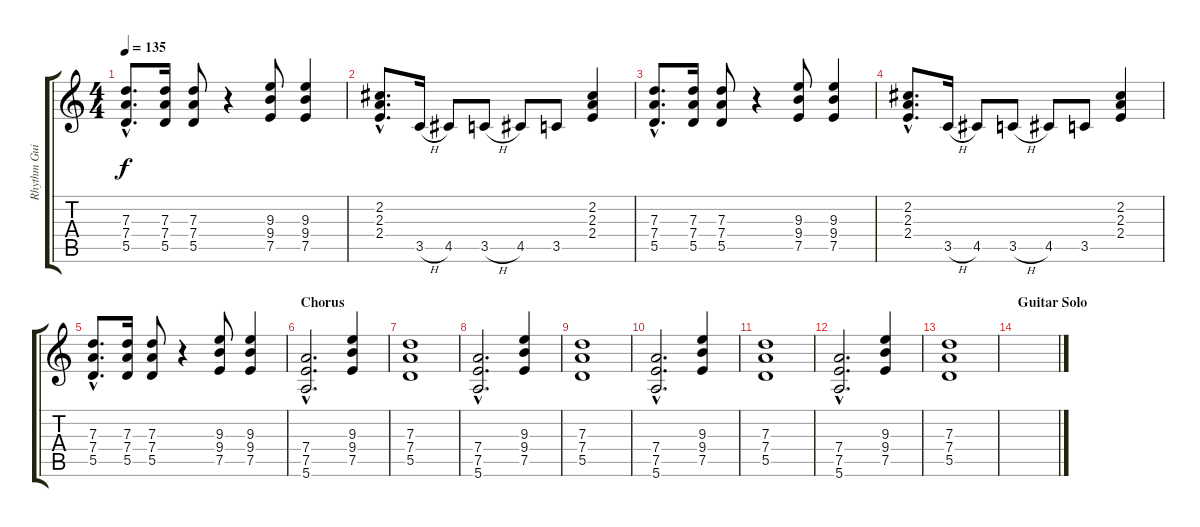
\track ("Rhythm Guitar 1" "Rhythm Gui") {instrument distortionguitar}
\staff {score tabs}
\tuning (E4 B3 G3 D3 A2 E2) {hide}
\ts (4 4)
\tempo 135
\clef g2
\ks c
(7.3{hac} 7.4{hac} 5.5{hac}).8{d dy f} (7.3 7.4 5.5).16 (7.3 7.4 5.5).8 r.4 (9.3 9.4 7.5).8 (9.3 9.4 7.5).4 |
(2.2{hac} 2.3{hac} 2.4{hac}).8{d} 3.5{h}.16 4.5.8 3.5{h}.8 4.5.8 3.5.8 (2.2 2.3 2.4).4 |
(7.3{hac} 7.4{hac} 5.5{hac}).8{d} (7.3 7.4 5.5).16 (7.3 7.4 5.5).8 r.4 (9.3 9.4 7.5).8 (9.3 9.4 7.5).4 |
(2.2{hac} 2.3{hac} 2.4{hac}).8{d} 3.5{h}.16 4.5.8 3.5{h}.8 4.5.8 3.5.8 (2.2 2.3 2.4).4 |
(7.3{hac} 7.4{hac} 5.5{hac}).8{d} (7.3 7.4 5.5).16 (7.3 7.4 5.5).8 r.4 (9.3 9.4 7.5).8 (9.3 9.4 7.5).4 |
\section ("" "Chorus")
(7.4{hac} 7.5{hac} 5.6{hac}).2{d} (9.3 9.4 7.5).4 |
(7.3 7.4 5.5).1 |
(7.4{hac} 7.5{hac} 5.6{hac}).2{d} (9.3 9.4 7.5).4 |
(7.3 7.4 5.5).1 |
(7.4{hac} 7.5{hac} 5.6{hac}).2{d} (9.3 9.4 7.5).4 |
(7.3 7.4 5.5).1 |
(7.4{hac} 7.5{hac} 5.6{hac}).2{d} (9.3 9.4 7.5).4 |
(7.3 7.4 5.5).1 |
\section ("" "Guitar Solo")
